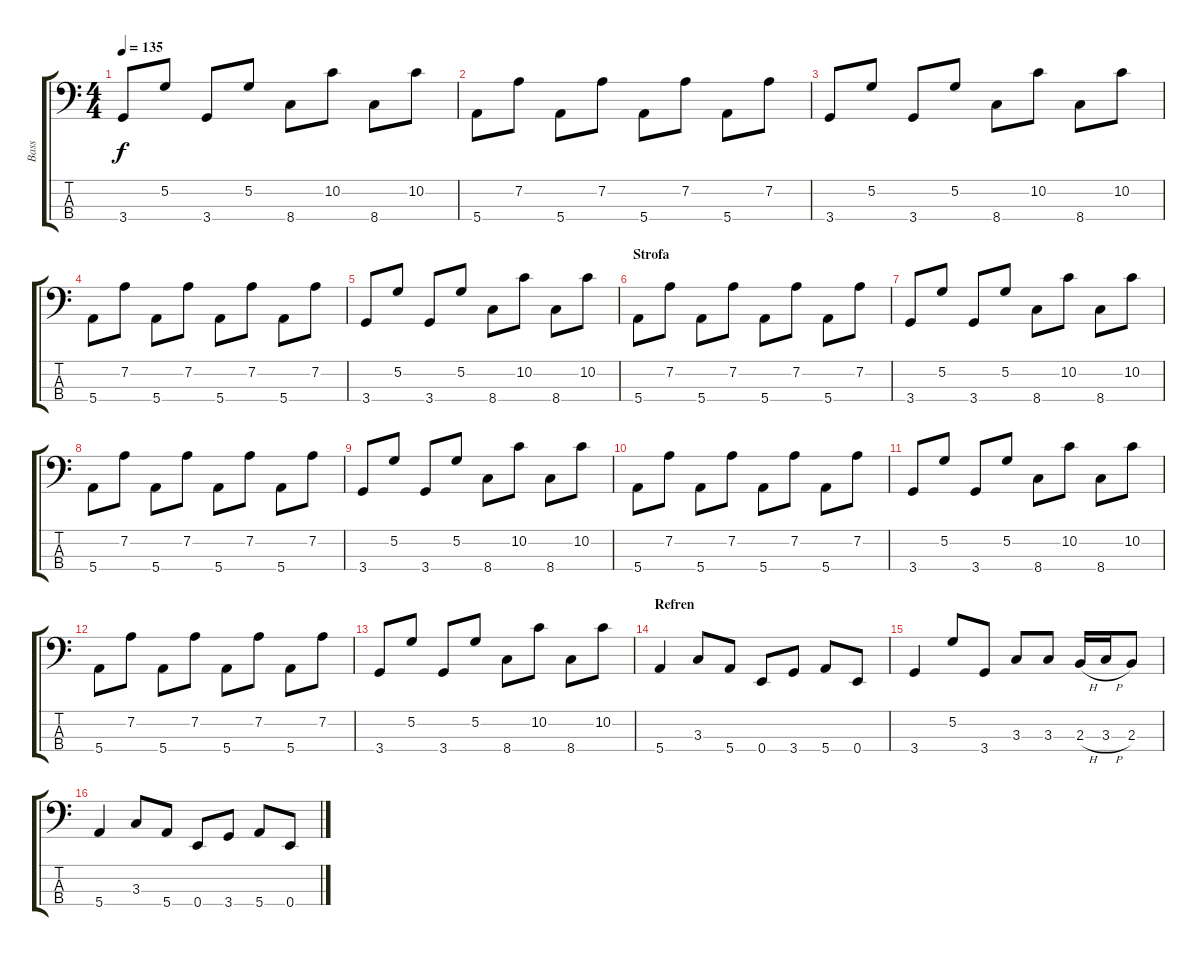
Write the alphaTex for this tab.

\track ("Bass" "Bass") {instrument electricbassfinger}
\staff {score tabs}
\tuning (G2 D2 A1 E1) {hide}
\ts (4 4)
\tempo 135
\clef f4
\ks c
3.4.8{dy f} 5.2.8 3.4.8 5.2.8 8.4.8 10.2.8 8.4.8 10.2.8 |
5.4.8 7.2.8 5.4.8 7.2.8 5.4.8 7.2.8 5.4.8 7.2.8 |
3.4.8 5.2.8 3.4.8 5.2.8 8.4.8 10.2.8 8.4.8 10.2.8 |
5.4.8 7.2.8 5.4.8 7.2.8 5.4.8 7.2.8 5.4.8 7.2.8 |
3.4.8 5.2.8 3.4.8 5.2.8 8.4.8 10.2.8 8.4.8 10.2.8 |
\section ("" "Strofa")
5.4.8 7.2.8 5.4.8 7.2.8 5.4.8 7.2.8 5.4.8 7.2.8 |
3.4.8 5.2.8 3.4.8 5.2.8 8.4.8 10.2.8 8.4.8 10.2.8 |
5.4.8 7.2.8 5.4.8 7.2.8 5.4.8 7.2.8 5.4.8 7.2.8 |
3.4.8 5.2.8 3.4.8 5.2.8 8.4.8 10.2.8 8.4.8 10.2.8 |
5.4.8 7.2.8 5.4.8 7.2.8 5.4.8 7.2.8 5.4.8 7.2.8 |
3.4.8 5.2.8 3.4.8 5.2.8 8.4.8 10.2.8 8.4.8 10.2.8 |
5.4.8 7.2.8 5.4.8 7.2.8 5.4.8 7.2.8 5.4.8 7.2.8 |
3.4.8 5.2.8 3.4.8 5.2.8 8.4.8 10.2.8 8.4.8 10.2.8 |
\section ("" "Refren")
5.4.4 3.3.8 5.4.8 0.4.8 3.4.8 5.4.8 0.4.8 |
3.4.4 5.2.8 3.4.8 3.3.8 3.3.8 2.3{h}.16 3.3{h}.16 2.3.8 |
5.4.4 3.3.8 5.4.8 0.4.8 3.4.8 5.4.8 0.4.8
